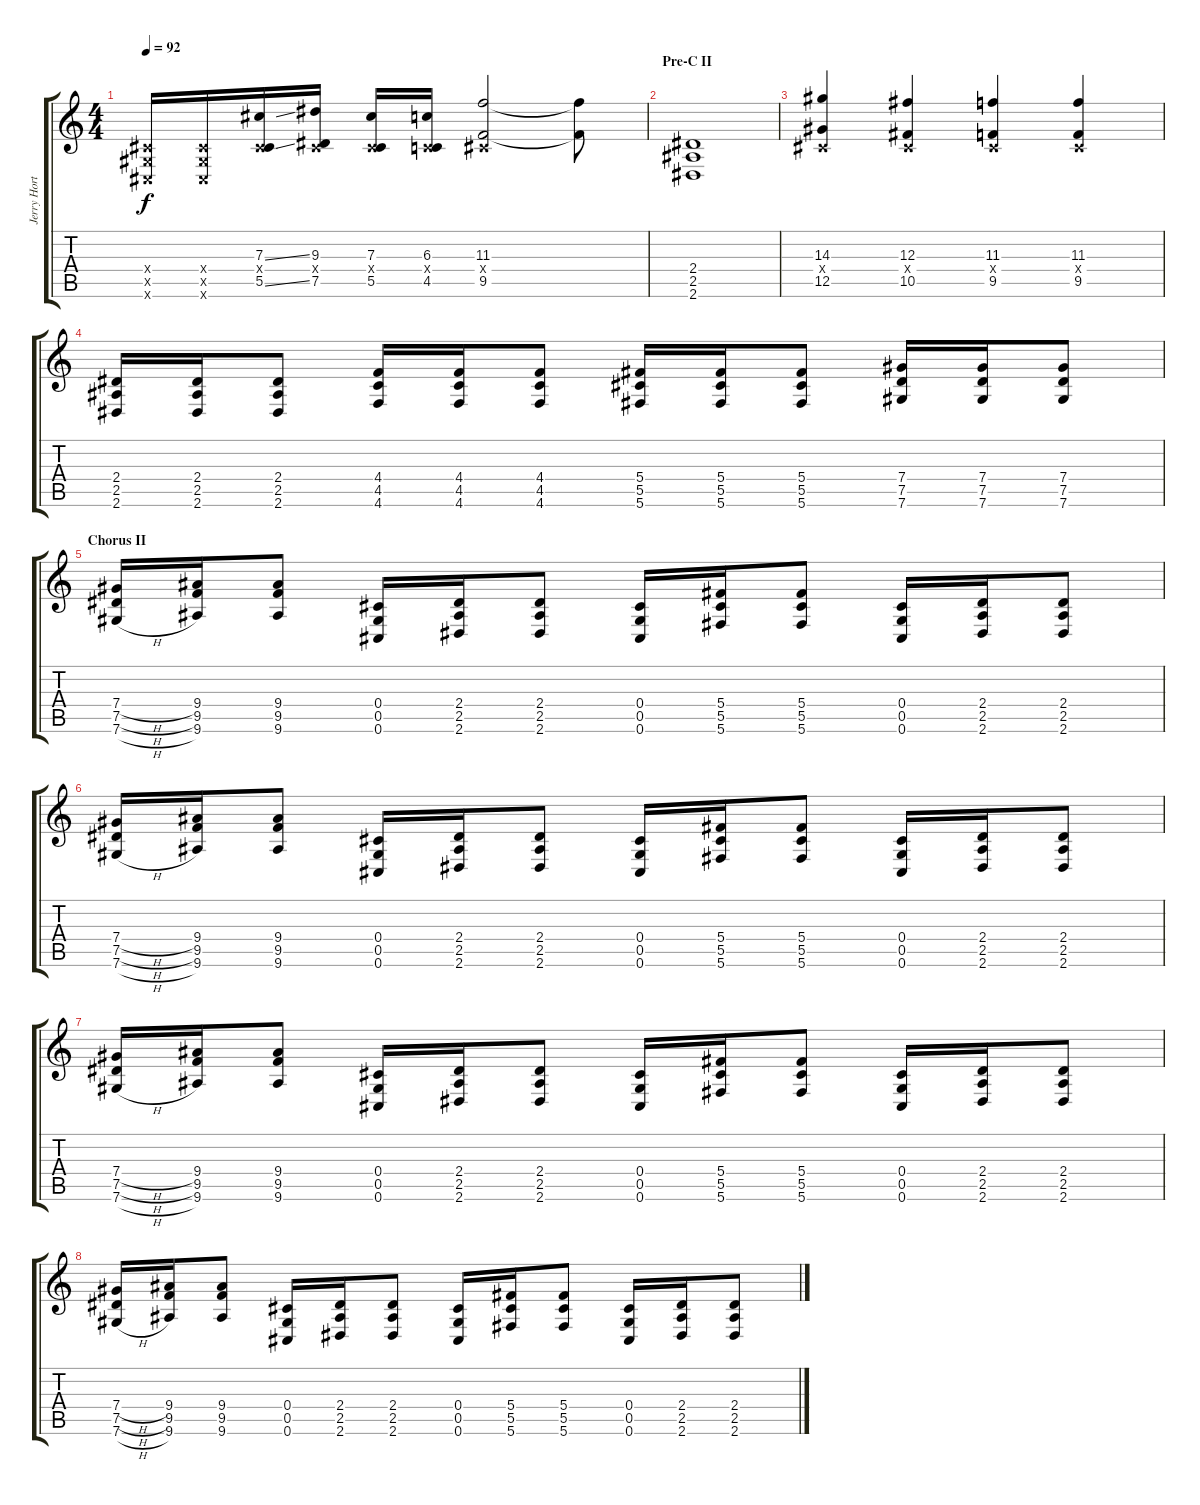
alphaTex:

\track ("Jerry Horton - Overdrive Guitar " "Jerry Hort") {instrument overdrivenguitar}
\staff {score tabs}
\tuning (Eb4 Bb3 Gb3 Db3 Ab2 Db2) {hide}
\ts (4 4)
\tempo 92
\clef g2
\ks c
(0.4{x} 0.5{x} 0.6{x}).16{dy f} (0.4{x} 0.5{x} 0.6{x}).16 (7.3{ss} 0.4{x} 5.5{ss}).16 (9.3 0.4{x} 7.5).16 (7.3 0.4{x} 5.5).16 (6.3 0.4{x} 4.5).16 (11.3 0.4{x} 9.5).2 (11.3{t} 9.5{t}).8 |
\section ("" "Pre-C II")
(2.4 2.5 2.6).1 |
(14.3 0.4{x} 12.5).4 (12.3 0.4{x} 10.5).4 (11.3 0.4{x} 9.5).4 (11.3 0.4{x} 9.5).4 |
(2.4 2.5 2.6).16 (2.4 2.5 2.6).16 (2.4 2.5 2.6).8 (4.4 4.5 4.6).16 (4.4 4.5 4.6).16 (4.4 4.5 4.6).8 (5.4 5.5 5.6).16 (5.4 5.5 5.6).16 (5.4 5.5 5.6).8 (7.4 7.5 7.6).16 (7.4 7.5 7.6).16 (7.4 7.5 7.6).8 |
\section ("" "Chorus II")
(7.4{h} 7.5{h} 7.6{h}).16 (9.4 9.5 9.6).16 (9.4 9.5 9.6).8 (0.4 0.5 0.6).16 (2.4 2.5 2.6).16 (2.4 2.5 2.6).8 (0.4 0.5 0.6).16 (5.4 5.5 5.6).16 (5.4 5.5 5.6).8 (0.4 0.5 0.6).16 (2.4 2.5 2.6).16 (2.4 2.5 2.6).8 |
(7.4{h} 7.5{h} 7.6{h}).16 (9.4 9.5 9.6).16 (9.4 9.5 9.6).8 (0.4 0.5 0.6).16 (2.4 2.5 2.6).16 (2.4 2.5 2.6).8 (0.4 0.5 0.6).16 (5.4 5.5 5.6).16 (5.4 5.5 5.6).8 (0.4 0.5 0.6).16 (2.4 2.5 2.6).16 (2.4 2.5 2.6).8 |
(7.4{h} 7.5{h} 7.6{h}).16 (9.4 9.5 9.6).16 (9.4 9.5 9.6).8 (0.4 0.5 0.6).16 (2.4 2.5 2.6).16 (2.4 2.5 2.6).8 (0.4 0.5 0.6).16 (5.4 5.5 5.6).16 (5.4 5.5 5.6).8 (0.4 0.5 0.6).16 (2.4 2.5 2.6).16 (2.4 2.5 2.6).8 |
(7.4{h} 7.5{h} 7.6{h}).16 (9.4 9.5 9.6).16 (9.4 9.5 9.6).8 (0.4 0.5 0.6).16 (2.4 2.5 2.6).16 (2.4 2.5 2.6).8 (0.4 0.5 0.6).16 (5.4 5.5 5.6).16 (5.4 5.5 5.6).8 (0.4 0.5 0.6).16 (2.4 2.5 2.6).16 (2.4 2.5 2.6).8
